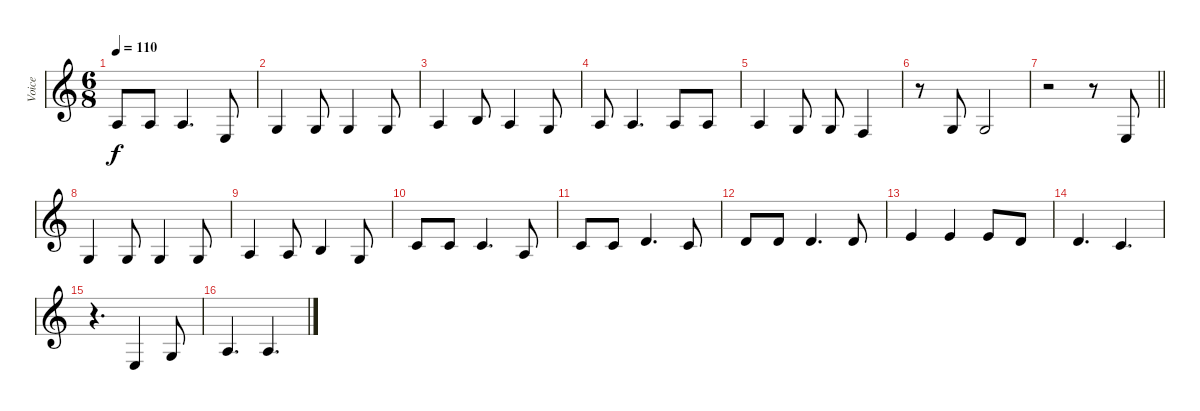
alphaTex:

\track ("Voice" "Voice") {instrument viola}
\staff {score}
\tuning (E4 B3 G3 D3 A2 E2) {hide}
\ts (6 8)
\tempo 110
\clef g2
\ks c
2.3.8{dy f} 2.3.8 2.3.4{d} 2.4.8 |
0.3.4 0.3.8 0.3.4 0.3.8 |
2.3.4 0.2.8 2.3.4 0.3.8 |
2.3.8 2.3.4{d} 2.3.8 2.3.8 |
2.3.4 0.3.8 0.3.8 3.4.4 |
r.8 0.3.8 0.3.2 |
\barLineRight lightlight
r.2 r.8 2.4.8 |
0.3.4 0.3.8 0.3.4 0.3.8 |
2.3.4 2.3.8 0.2.4 0.3.8 |
1.2.8 1.2.8 1.2.4{d} 2.3.8 |
1.2.8 1.2.8 3.2.4{d} 1.2.8 |
3.2.8 3.2.8 3.2.4{d} 3.2.8 |
0.1.4 0.1.4 0.1.8 3.2.8 |
3.2.4{d} 1.2.4{d} |
r.4{d} 2.4.4 0.3.8 |
2.3.4{d} 2.3.4{d}
